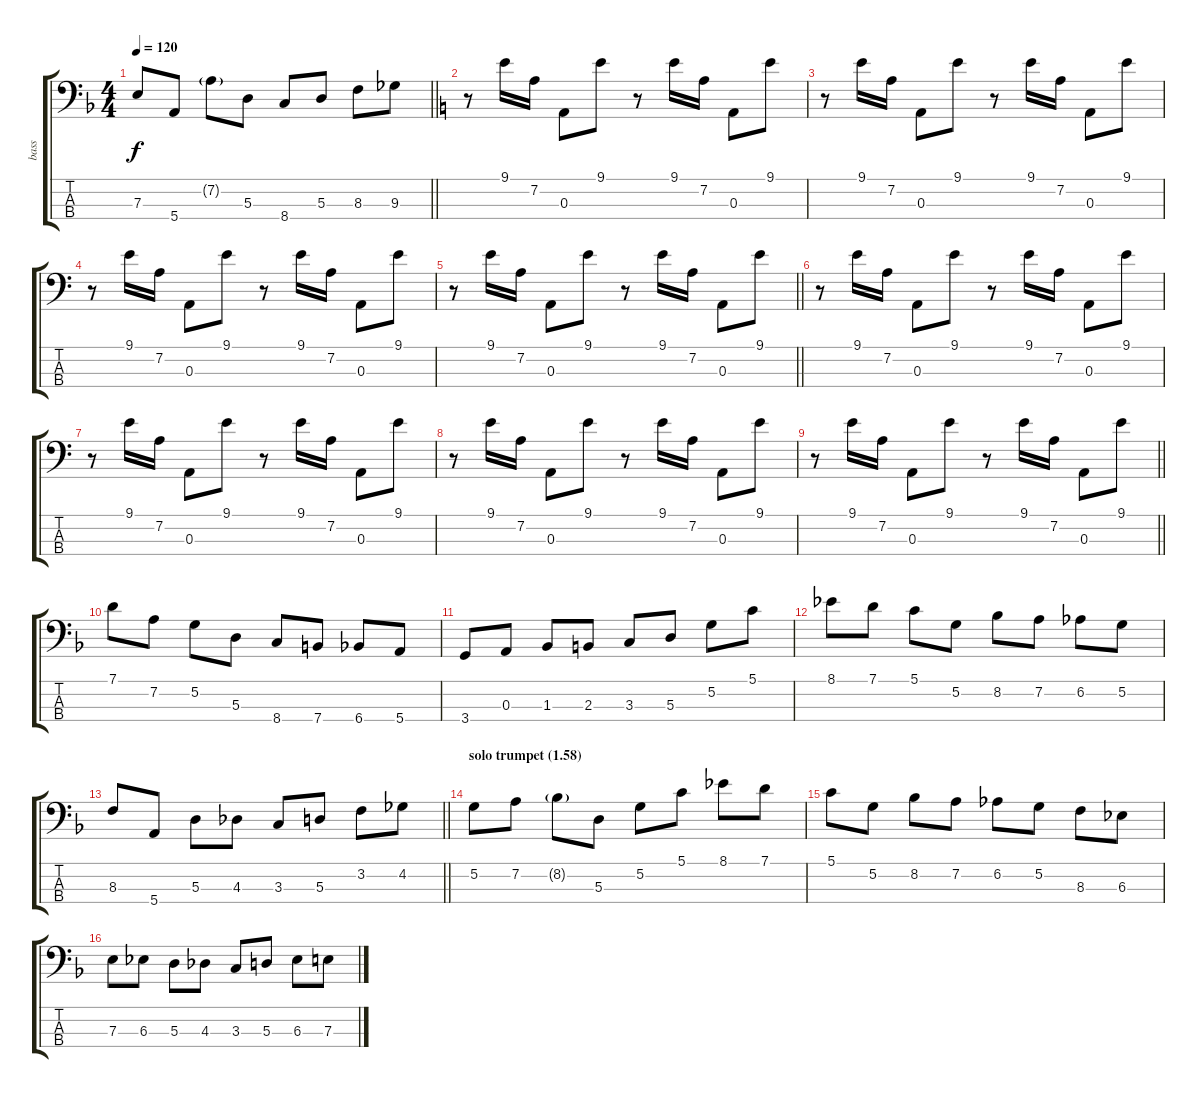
\track ("bass" "bass") {instrument acousticbass}
\staff {score tabs}
\tuning (G2 D2 A1 E1) {hide}
\ts (4 4)
\tempo 120
\clef f4
\barLineRight lightlight
\ks f
7.3.8{dy f} 5.4.8 7.2{g}.8 5.3.8 8.4.8 5.3.8 8.3.8 9.3.8 |
\ks c
r.8 9.1.16 7.2.16 0.3.8 9.1.8 r.8 9.1.16 7.2.16 0.3.8 9.1.8 |
r.8 9.1.16 7.2.16 0.3.8 9.1.8 r.8 9.1.16 7.2.16 0.3.8 9.1.8 |
r.8 9.1.16 7.2.16 0.3.8 9.1.8 r.8 9.1.16 7.2.16 0.3.8 9.1.8 |
\barLineRight lightlight
r.8 9.1.16 7.2.16 0.3.8 9.1.8 r.8 9.1.16 7.2.16 0.3.8 9.1.8 |
r.8 9.1.16 7.2.16 0.3.8 9.1.8 r.8 9.1.16 7.2.16 0.3.8 9.1.8 |
r.8 9.1.16 7.2.16 0.3.8 9.1.8 r.8 9.1.16 7.2.16 0.3.8 9.1.8 |
r.8 9.1.16 7.2.16 0.3.8 9.1.8 r.8 9.1.16 7.2.16 0.3.8 9.1.8 |
\barLineRight lightlight
r.8 9.1.16 7.2.16 0.3.8 9.1.8 r.8 9.1.16 7.2.16 0.3.8 9.1.8 |
\ks f
7.1.8 7.2.8 5.2.8 5.3.8 8.4.8 7.4.8 6.4.8 5.4.8 |
3.4.8 0.3.8 1.3.8 2.3.8 3.3.8 5.3.8 5.2.8 5.1.8 |
8.1.8 7.1.8 5.1.8 5.2.8 8.2.8 7.2.8 6.2.8 5.2.8 |
\barLineRight lightlight
8.3.8 5.4.8 5.3.8 4.3.8 3.3.8 5.3.8 3.2.8 4.2.8 |
\section ("" "solo trumpet (1.58)")
5.2.8 7.2.8 8.2{g}.8 5.3.8 5.2.8 5.1.8 8.1.8 7.1.8 |
5.1.8 5.2.8 8.2.8 7.2.8 6.2.8 5.2.8 8.3.8 6.3.8 |
7.3.8 6.3.8 5.3.8 4.3.8 3.3.8 5.3.8 6.3.8 7.3.8
